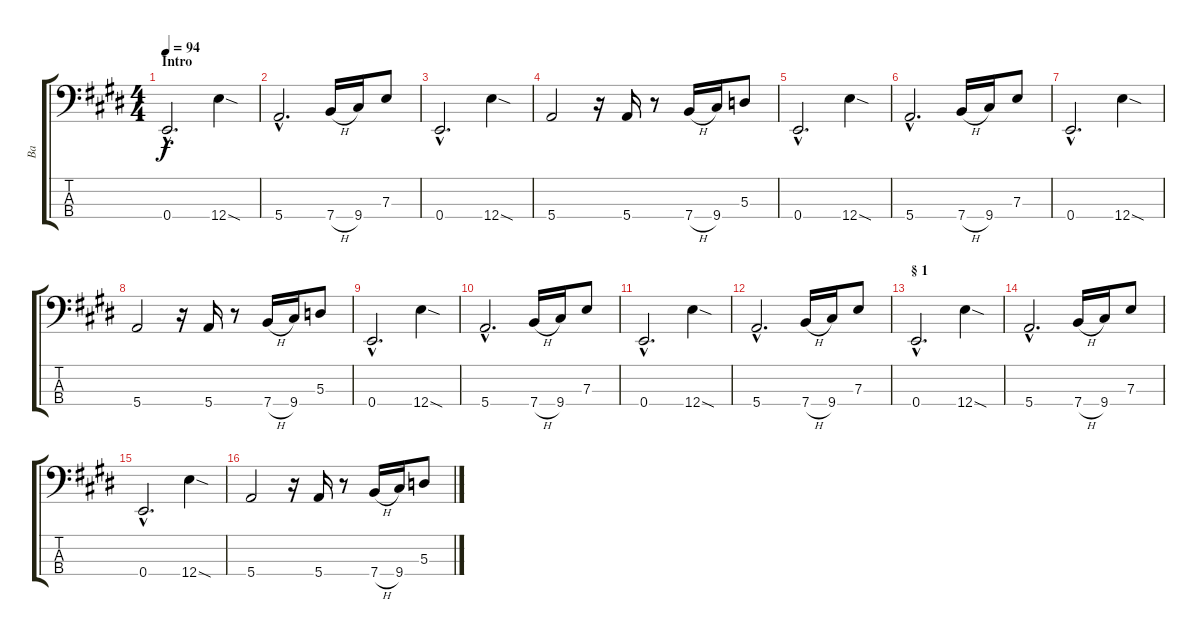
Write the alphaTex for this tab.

\track ("Ba" "Ba") {instrument electricbassfinger}
\staff {score tabs}
\tuning (G2 D2 A1 E1) {hide}
\ts (4 4)
\section ("" "Intro")
\tempo 94
\clef f4
\ks e
0.4{hac}.2{d dy f volume 16 instrument electricbassfinger} 12.4{sod}.4 |
5.4{hac}.2{d} 7.4{h}.16 9.4.16 7.3.8 |
0.4{hac}.2{d} 12.4{sod}.4 |
5.4.2 r.16 5.4.16 r.8 7.4{h}.16 9.4.16 5.3.8 |
0.4{hac}.2{d} 12.4{sod}.4 |
5.4{hac}.2{d} 7.4{h}.16 9.4.16 7.3.8 |
0.4{hac}.2{d} 12.4{sod}.4 |
5.4.2 r.16 5.4.16 r.8 7.4{h}.16 9.4.16 5.3.8 |
0.4{hac}.2{d} 12.4{sod}.4 |
5.4{hac}.2{d} 7.4{h}.16 9.4.16 7.3.8 |
0.4{hac}.2{d} 12.4{sod}.4 |
5.4{hac}.2{d} 7.4{h}.16 9.4.16 7.3.8 |
\section ("" "§ 1")
0.4{hac}.2{d} 12.4{sod}.4 |
5.4{hac}.2{d} 7.4{h}.16 9.4.16 7.3.8 |
0.4{hac}.2{d} 12.4{sod}.4 |
5.4.2 r.16 5.4.16 r.8 7.4{h}.16 9.4.16 5.3.8
